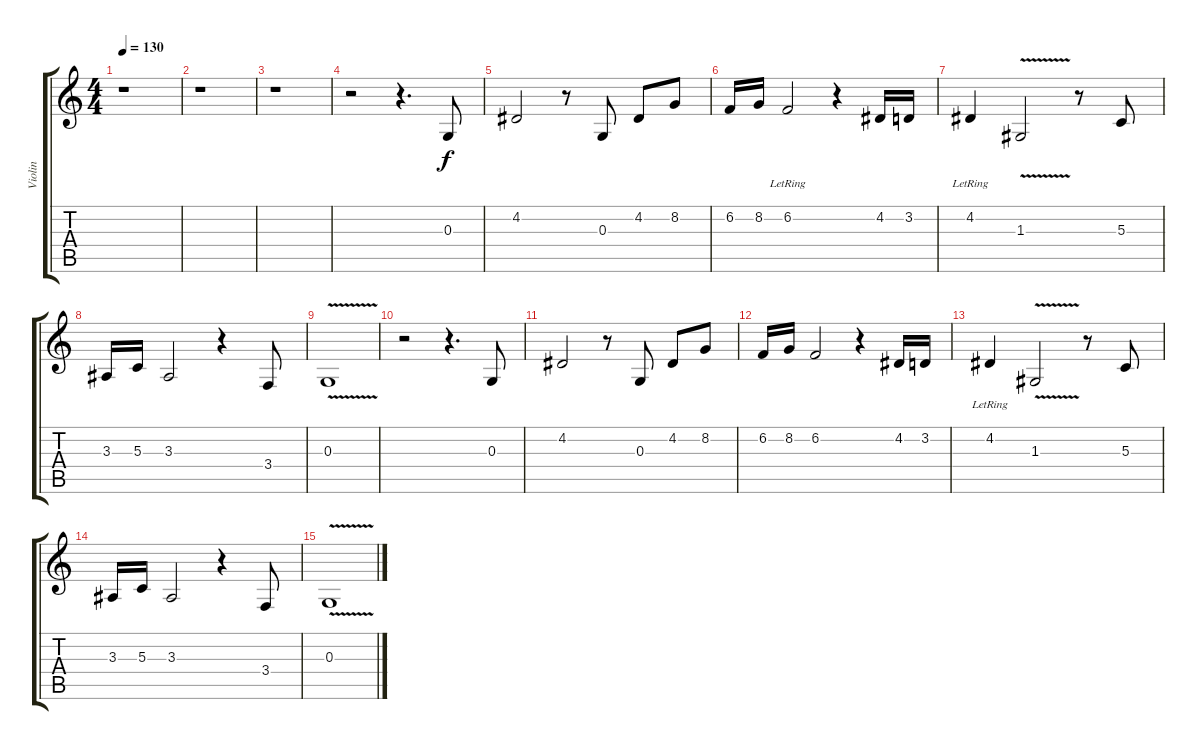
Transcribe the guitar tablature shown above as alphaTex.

\track ("Violin " "Violin ") {instrument violin}
\staff {score tabs}
\tuning (E4 B3 G3 D3 A2 E2) {hide}
\ts (4 4)
\tempo 130
\clef g2
\ks c
r.1{dy f instrument violin} |
r.1 |
r.1 |
r.2 r.4{d} 0.3.8 |
4.2.2 r.8 0.3.8 4.2.8 8.2.8 |
6.2.16 8.2.16 6.2{lr}.2 r.4 4.2.16 3.2.16 |
4.2{lr}.4 1.3{v}.2 r.8 5.3.8 |
3.3.16 5.3.16 3.3.2 r.4 3.4.8 |
0.3{v}.1 |
r.2 r.4{d} 0.3.8 |
4.2.2 r.8 0.3.8 4.2.8 8.2.8 |
6.2.16 8.2.16 6.2.2 r.4 4.2.16 3.2.16 |
4.2{lr}.4 1.3{v}.2 r.8 5.3.8 |
3.3.16 5.3.16 3.3.2 r.4 3.4.8 |
0.3{v}.1
